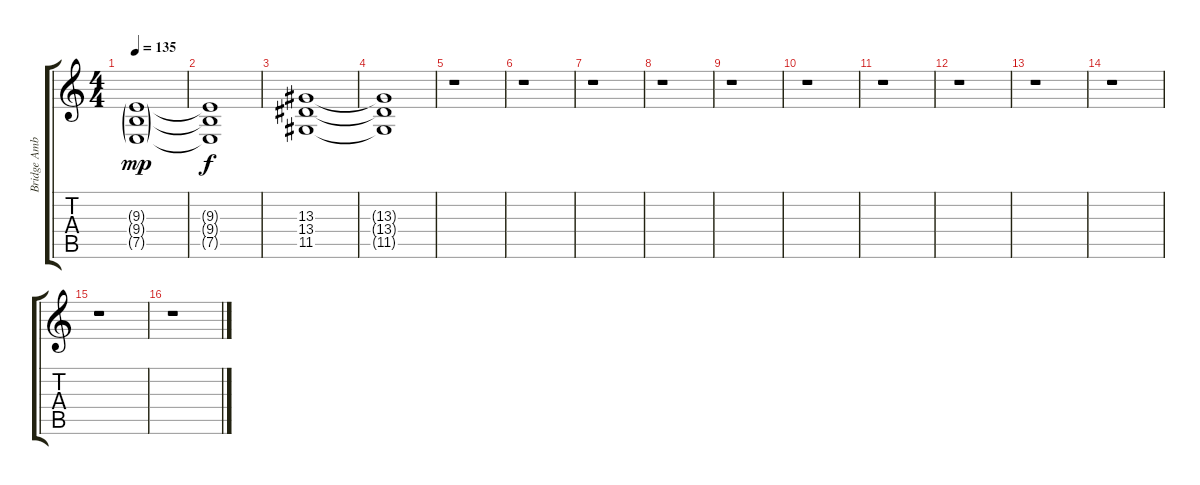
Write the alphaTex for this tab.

\track ("Bridge Ambiental sound" "Bridge Amb") {instrument fx7echoes}
\staff {score tabs}
\tuning (E4 B3 G3 D3 A2 E2) {hide}
\ts (4 4)
\tempo 135
\clef g2
\ks c
(9.3{g} 9.4{g} 7.5{g}).1{dy mp} |
(9.3{t} 9.4{t} 7.5{t}).1{dy f} |
(13.3 13.4 11.5).1 |
(13.3{t} 13.4{t} 11.5{t}).1 |
r.1 |
r.1 |
r.1 |
r.1 |
r.1 |
r.1 |
r.1 |
r.1 |
r.1 |
r.1 |
r.1 |
r.1
